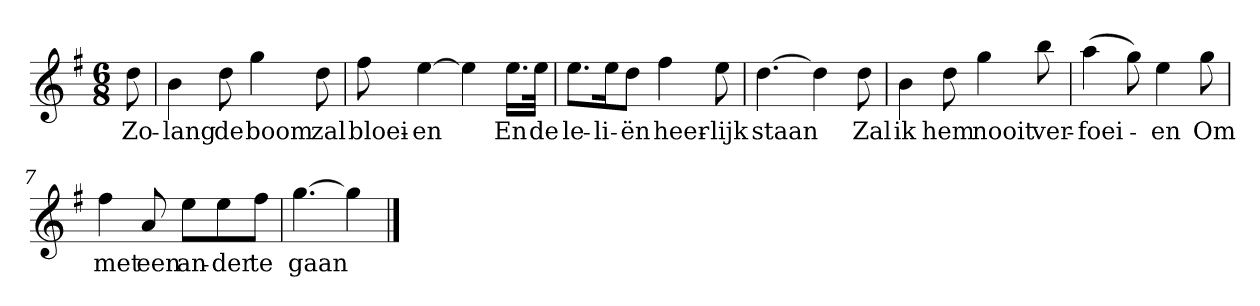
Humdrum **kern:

**kern	**text
*part1	*part1
*staff1	*staff1
*clefG2	*
*k[f#]	*
*G:	*
*M6/8	*
*MM120	*
=	=
8dd	Zo-
=1	=1
4b	-lang
8dd	de
4gg	boom
8dd	zal
=2	=2
8ff#	bloei-
[4ee	-en
4ee]	.
16.ee\LL	En
32ee\JJk	de
=3	=3
8.ee\L	le-
16ee\K	-li-
8dd\J	-ën
4ff#	heer-
8ee	-lijk
=4	=4
[4.dd	staan
4dd]	.
8dd	Zal
=5	=5
4b	ik
8dd	hem
4gg	nooit
8bb	ver-
=6	=6
(4aa	-foei-
8gg)	.
4ee	-en
8gg	Om
=7	=7
4ff#	met
8a	een
8ee\L	an-
8ee\	-der
8ff#\J	te
=8	=8
[4.gg	gaan
4gg]	.
==	==
*-	*-
